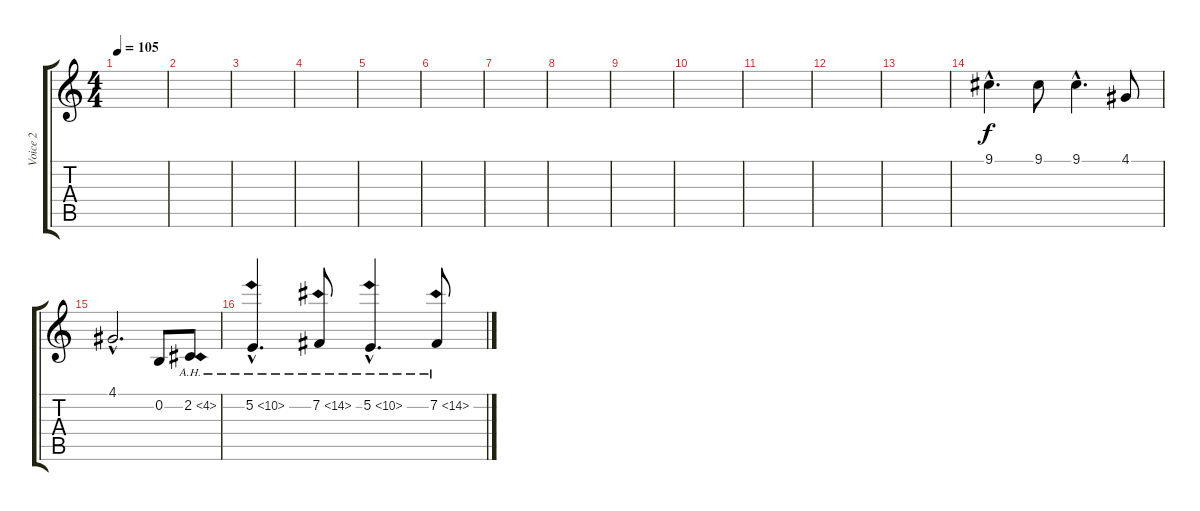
\track ("Voice 2" "Voice 2") {instrument clarinet}
\staff {score tabs}
\tuning (E4 B3 G3 D3 A2 E2) {hide}
\ts (4 4)
\tempo 105
\clef g2
\ks c
|
|
|
|
|
|
|
|
|
|
|
|
|
9.1{hac}.4{d} 9.1.8 9.1{hac}.4{d} 4.1.8 |
4.1{hac}.2{d} 0.2.8 2.2{ah 2}.8 |
5.2{ah 5 hac}.4{d} 7.2{ah 7}.8 5.2{ah 5 hac}.4{d} 7.2{ah 7}.8
